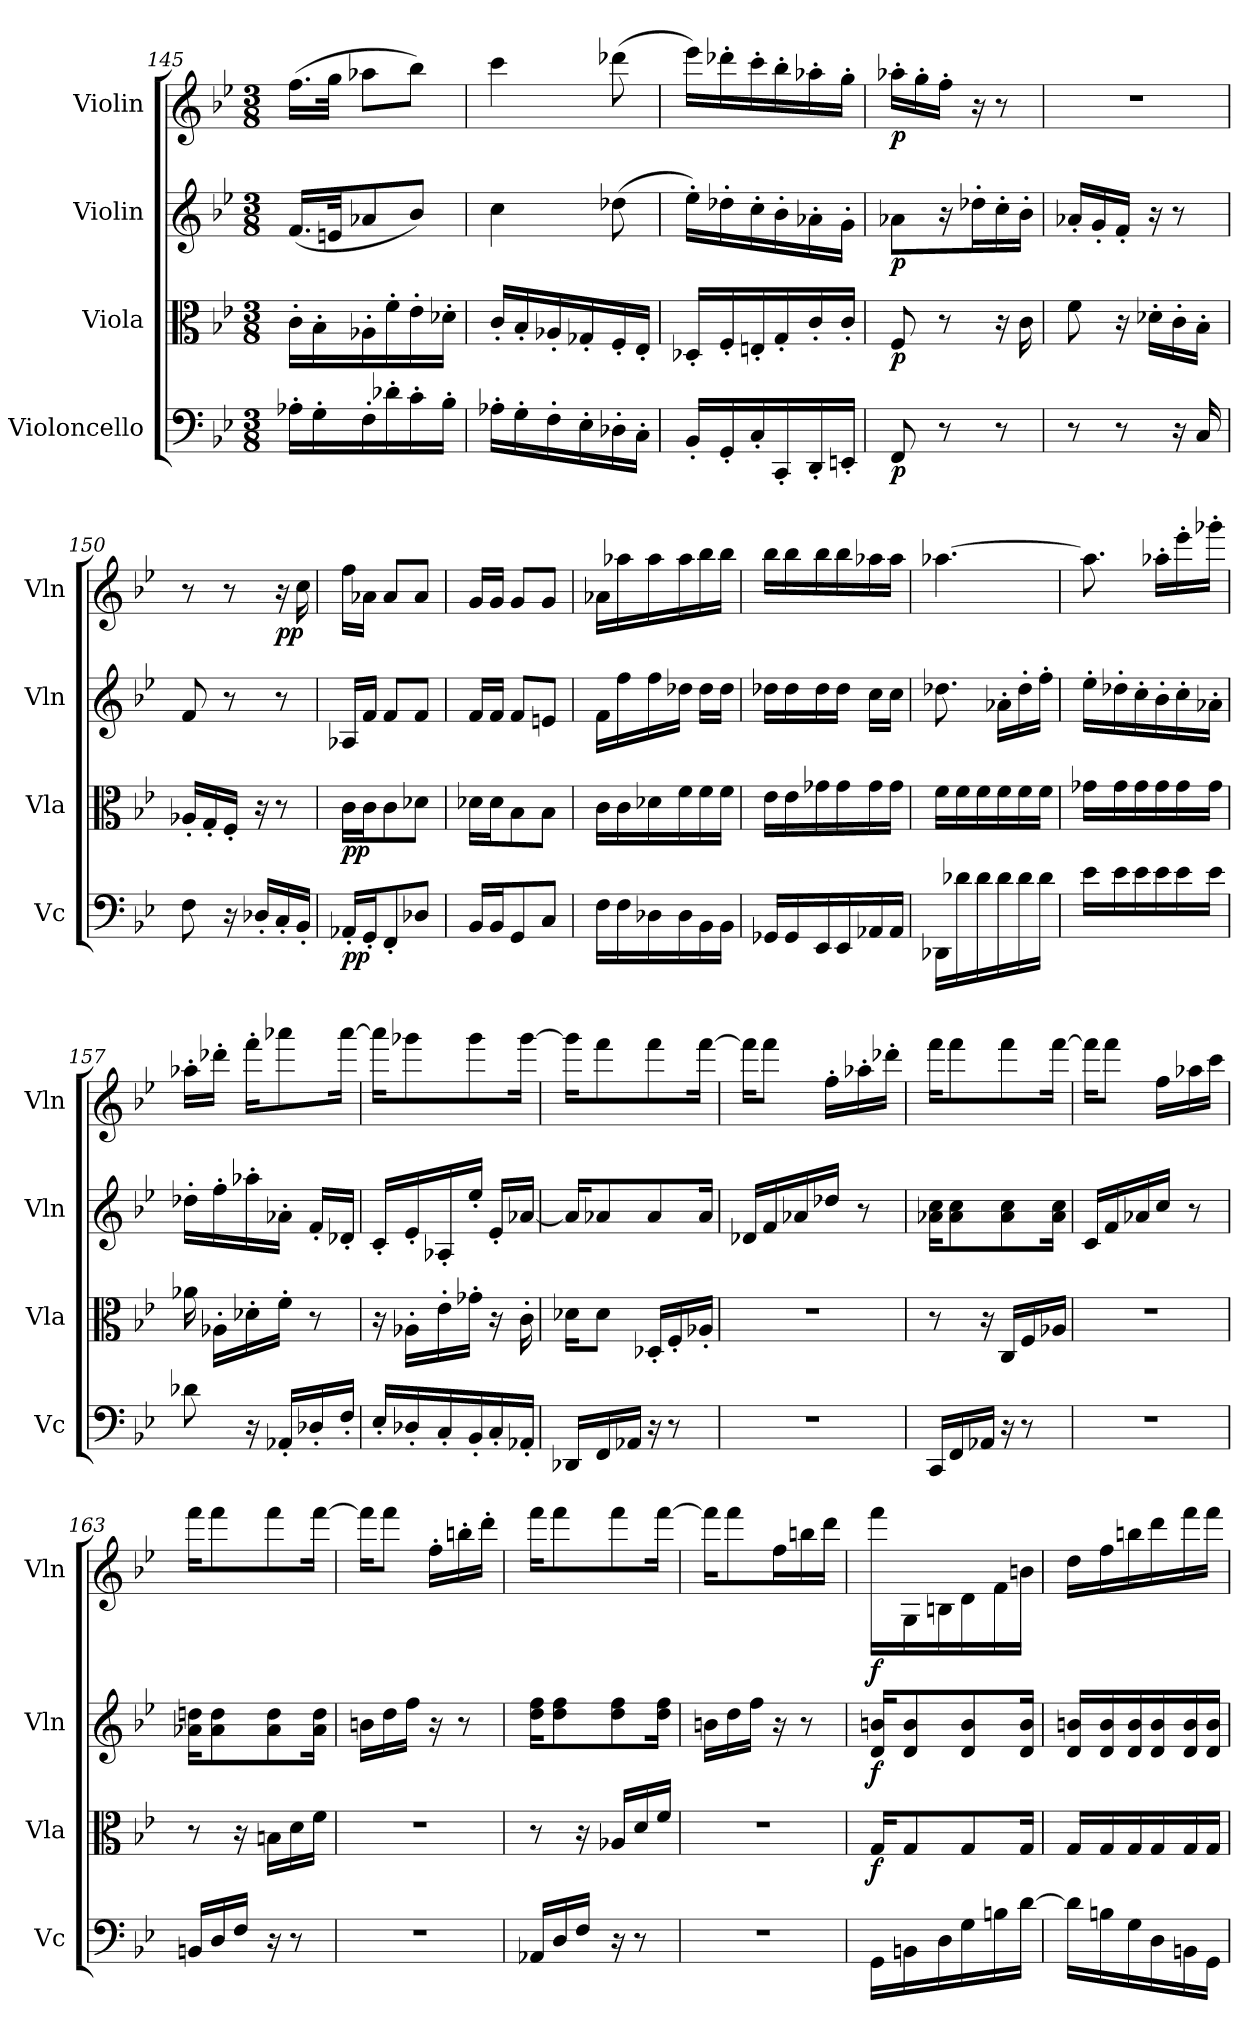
**kern	**dynam	**kern	**dynam	**kern	**dynam	**kern	**dynam
*part4	*part4	*part3	*part3	*part2	*part2	*part1	*part1
*staff4	*staff4	*staff3	*staff3	*staff2	*staff2	*staff1	*staff1
*I"Violoncello	*	*I"Viola	*	*I"Violin	*	*I"Violin	*
*I'Vc	*	*I'Vla	*	*I'Vln	*	*I'Vln	*
*clefF4	*	*clefC3	*	*clefG2	*	*clefG2	*
*k[b-e-]	*	*k[b-e-]	*	*k[b-e-]	*	*k[b-e-]	*
*B-:	*	*B-:	*	*B-:	*	*B-:	*
*M3/8	*	*M3/8	*	*M3/8	*	*M3/8	*
=145	=145	=145	=145	=145	=145	=145	=145
16A-X'\LL	.	16c'\LL	.	(16.f/LL	.	(16.ff\LL	.
16G'\	.	16B-'\	.	.	.	.	.
.	.	.	.	32en/JK	.	32gg\JJk	.
16F'\	.	16A-X'\	.	8a-X/	.	8aa-X\L	.
16d-X'\	.	16f'\	.	.	.	.	.
16c'\	.	16e-'\	.	8b-/J)	.	8bb-\J)	.
16B-'\JJ	.	16d-X'\JJ	.	.	.	.	.
=146	=146	=146	=146	=146	=146	=146	=146
16A-X'\LL	.	16c'/LL	.	4cc\	.	4ccc\	.
16G'\	.	16B-'/	.	.	.	.	.
16F'\	.	16A-X'/	.	.	.	.	.
16E-'\	.	16G-X'/	.	.	.	.	.
16D-X'\	.	16F'/	.	(8dd-X\	.	(8ddd-X\	.
16C'\JJ	.	16E-'/JJ	.	.	.	.	.
=147	=147	=147	=147	=147	=147	=147	=147
16BB-'/LL	.	16D-X'/LL	.	16ee-'\LL)	.	16eee-\LL)	.
16GG'/	.	16F'/	.	16dd-X'\	.	16ddd-X'\	.
16C'/	.	16En'/	.	16cc'\	.	16ccc'\	.
16CC'/	.	16G'/	.	16b-'\	.	16bb-'\	.
16DD'/	.	16c'/	.	16a-X'\	.	16aa-X'\	.
16EEn'/JJ	.	16c'/JJ	.	16g'\JJ	.	16gg'\JJ	.
=148	=148	=148	=148	=148	=148	=148	=148
8FF/	p	8F/	p	8a-X\L	p	16aa-X'\LL	p
.	.	.	.	.	.	16gg'\	.
8r	.	8r	.	16r	.	16ff'\JJ	.
.	.	.	.	16dd-X'\L	.	16r	.
8r	.	16r	.	16cc'\	.	8r	.
.	.	16c\	.	16b-'\JJ	.	.	.
=149	=149	=149	=149	=149	=149	=149	=149
8r	.	8f\	.	16a-X'/LL	.	4.r	.
.	.	.	.	16g'/	.	.	.
8r	.	16r	.	16f'/JJ	.	.	.
.	.	16d-X'\LL	.	16r	.	.	.
16r	.	16c'\	.	8r	.	.	.
16C/	.	16B-'\JJ	.	.	.	.	.
=150	=150	=150	=150	=150	=150	=150	=150
8F\	.	16A-X'/LL	.	8f/	.	8r	.
.	.	16G'/	.	.	.	.	.
16r	.	16F'/JJ	.	8r	.	8r	.
16D-X'/LL	.	16r	.	.	.	.	.
16C'/	.	8r	.	8r	.	16r	pp
16BB-'/JJ	.	.	.	.	.	16cc\	.
=151	=151	=151	=151	=151	=151	=151	=151
16AA-X'/LL	pp	16c\LL	pp	16A-X/LL	.	16ff\LL	.
16GG'/J	.	16c\J	.	16f/JJ	.	16a-X\JJ	.
8FF'/	.	8c\	.	8f/L	.	8a-/L	.
8D-X/J	.	8d-X\J	.	8f/J	.	8a-/J	.
=152	=152	=152	=152	=152	=152	=152	=152
16BB-/LL	.	16d-X\LL	.	16f/LL	.	16g/LL	.
16BB-/J	.	16d-\J	.	16f/JJ	.	16g/JJ	.
8GG/	.	8B-\	.	8f/L	.	8g/L	.
8C/J	.	8B-\J	.	8en/J	.	8g/J	.
=153	=153	=153	=153	=153	=153	=153	=153
16F\LL	.	16c\LL	.	16f/LL	.	16a-X\LL	.
16F\	.	16c\	.	16ff\	.	16aa-X\	.
16D-X\	.	16d-X\	.	16ff\	.	16aa-\	.
16D-\	.	16f\	.	16dd-X\JJ	.	16aa-\	.
16BB-\	.	16f\	.	16dd-\LL	.	16bb-\	.
16BB-\JJ	.	16f\JJ	.	16dd-\JJ	.	16bb-\JJ	.
=154	=154	=154	=154	=154	=154	=154	=154
16GG-X/LL	.	16e-\LL	.	16dd-X\LL	.	16bb-\LL	.
16GG-/	.	16e-\	.	16dd-\	.	16bb-\	.
16EE-/	.	16g-X\	.	16dd-\	.	16bb-\	.
16EE-/	.	16g-\	.	16dd-\JJ	.	16bb-\	.
16AA-X/	.	16g-\	.	16cc\LL	.	16aa-X\	.
16AA-/JJ	.	16g-\JJ	.	16cc\JJ	.	16aa-\JJ	.
=155	=155	=155	=155	=155	=155	=155	=155
16DD-X\LL	.	16f\LL	.	8.dd-X\	.	[4.aa-X\	.
16d-X\	.	16f\	.	.	.	.	.
16d-\	.	16f\	.	.	.	.	.
16d-\	.	16f\	.	16a-X'\LL	.	.	.
16d-\	.	16f\	.	16dd-'\	.	.	.
16d-\JJ	.	16f\JJ	.	16ff'\JJ	.	.	.
=156	=156	=156	=156	=156	=156	=156	=156
16e-\LL	.	16g-X\LL	.	16ee-'\LL	.	8.aa-\]	.
16e-\	.	16g-\	.	16dd-X'\	.	.	.
16e-\	.	16g-\	.	16cc'\	.	.	.
16e-\	.	16g-\	.	16b-'\	.	16aa-X'\LL	.
16e-\	.	16g-\	.	16cc'\	.	16eee-'\	.
16e-\JJ	.	16g-\JJ	.	16a-X'/JJ	.	16ggg-X'\JJ	.
=157	=157	=157	=157	=157	=157	=157	=157
8d-X\	.	16a-X\	.	16dd-X'\LL	.	16aa-X'\LL	.
.	.	16A-X'\LL	.	16ff'\	.	16ddd-X'\JJ	.
16r	.	16d-X'\	.	16aa-X'\	.	16fff'\KL	.
16AA-X'/LL	.	16f'\JJ	.	16a-X'/JJ	.	8aaa-X\	.
16D-X'/	.	8r	.	16f'/LL	.	.	.
16F'/JJ	.	.	.	16d-X'/JJ	.	[16aaa-\Jk	.
=158	=158	=158	=158	=158	=158	=158	=158
16E-'/LL	.	16r	.	16c'/LL	.	16aaa-\KL]	.
16D-X'/	.	16A-X'\LL	.	16e-'/	.	8ggg-X\	.
16C'/	.	16e-'\	.	16A-X'/	.	.	.
16BB-'/	.	16g-X'\JJ	.	16ee-'\JJ	.	8ggg-\	.
16C'/	.	16r	.	16e-'/LL	.	.	.
16AA-X'/JJ	.	16c'\	.	[16a-X/JJ	.	[16ggg-\Jk	.
=159	=159	=159	=159	=159	=159	=159	=159
16DD-X/LL	.	16d-X\KL	.	16a-/KL]	.	16ggg-\KL]	.
16FF/	.	8d-\J	.	8a-X/	.	8fff\	.
16AA-X/JJ	.	.	.	.	.	.	.
16r	.	16D-X'/LL	.	8a-/	.	8fff\	.
8r	.	16F'/	.	.	.	.	.
.	.	16A-X'/JJ	.	16a-/Jk	.	[16fff\Jk	.
=160	=160	=160	=160	=160	=160	=160	=160
4.r	.	4.r	.	16d-X/LL	.	16fff\KL]	.
.	.	.	.	16f/	.	8fff\J	.
.	.	.	.	16a-X/	.	.	.
.	.	.	.	16dd-X/JJ	.	16ff'\LL	.
.	.	.	.	8r	.	16aa-X'\	.
.	.	.	.	.	.	16ddd-X'\JJ	.
=161	=161	=161	=161	=161	=161	=161	=161
16CC/LL	.	8r	.	16a-X\ 16cc\KL	.	16fff\KL	.
16FF/	.	.	.	8a-\ 8cc\	.	8fff\	.
16AA-X/JJ	.	16r	.	.	.	.	.
16r	.	16C/LL	.	8a-\ 8cc\	.	8fff\	.
8r	.	16F/	.	.	.	.	.
.	.	16A-X/JJ	.	16a-\ 16cc\Jk	.	[16fff\Jk	.
=162	=162	=162	=162	=162	=162	=162	=162
4.r	.	4.r	.	16c/LL	.	16fff\KL]	.
.	.	.	.	16f/	.	8fff\J	.
.	.	.	.	16a-X/	.	.	.
.	.	.	.	16cc/JJ	.	16ff\LL	.
.	.	.	.	8r	.	16aa-X\	.
.	.	.	.	.	.	16ccc\JJ	.
=163	=163	=163	=163	=163	=163	=163	=163
16BBn/LL	.	8r	.	16a-X\ 16ddn\KL	.	16fff\KL	.
16D/	.	.	.	8a-\ 8dd\	.	8fff\	.
16F/JJ	.	16r	.	.	.	.	.
16r	.	16Bn\LL	.	8a-\ 8dd\	.	8fff\	.
8r	.	16d\	.	.	.	.	.
.	.	16f\JJ	.	16a-\ 16dd\Jk	.	[16fff\Jk	.
=164	=164	=164	=164	=164	=164	=164	=164
4.r	.	4.r	.	16bn\LL	.	16fff\KL]	.
.	.	.	.	16dd\	.	8fff\J	.
.	.	.	.	16ff\JJ	.	.	.
.	.	.	.	16r	.	16ff'\LL	.
.	.	.	.	8r	.	16bbn'\	.
.	.	.	.	.	.	16ddd'\JJ	.
=165	=165	=165	=165	=165	=165	=165	=165
16AA-X/LL	.	8r	.	16dd\ 16ff\KL	.	16fff\KL	.
16D/	.	.	.	8dd\ 8ff\	.	8fff\	.
16F/JJ	.	16r	.	.	.	.	.
16r	.	16A-X/LL	.	8dd\ 8ff\	.	8fff\	.
8r	.	16d/	.	.	.	.	.
.	.	16f/JJ	.	16dd\ 16ff\Jk	.	[16fff\Jk	.
=166	=166	=166	=166	=166	=166	=166	=166
4.r	.	4.r	.	16bn\LL	.	16fff\KL]	.
.	.	.	.	16dd\	.	8fff\	.
.	.	.	.	16ff\JJ	.	.	.
.	.	.	.	16r	.	16ff\L	.
.	.	.	.	8r	.	16bbn\	.
.	.	.	.	.	.	16ddd\JJ	.
=167	=167	=167	=167	=167	=167	=167	=167
16GG\LL	.	16G/KL	f	16d/ 16bn/KL	f	16fff\LL	f
16BBn\	.	8G/	.	8d/ 8b/	.	16G\	.
16D\	.	.	.	.	.	16Bn\	.
16G\	.	8G/	.	8d/ 8b/	.	16d\	.
16Bn\	.	.	.	.	.	16f\	.
[16d\JJ	.	16G/Jk	.	16d/ 16b/Jk	.	16bn\JJ	.
=168	=168	=168	=168	=168	=168	=168	=168
16d\LL]	.	16G/LL	.	16d/ 16bn/LL	.	16dd\LL	.
16Bn\	.	16G/	.	16d/ 16b/	.	16ff\	.
16G\	.	16G/	.	16d/ 16b/	.	16bbn\	.
16D\	.	16G/	.	16d/ 16b/	.	16ddd\	.
16BBn\	.	16G/	.	16d/ 16b/	.	16fff\	.
16GG\JJ	.	16G/JJ	.	16d/ 16b/JJ	.	16fff\JJ	.
=	=	=	=	=	=	=	=
*-	*-	*-	*-	*-	*-	*-	*-
